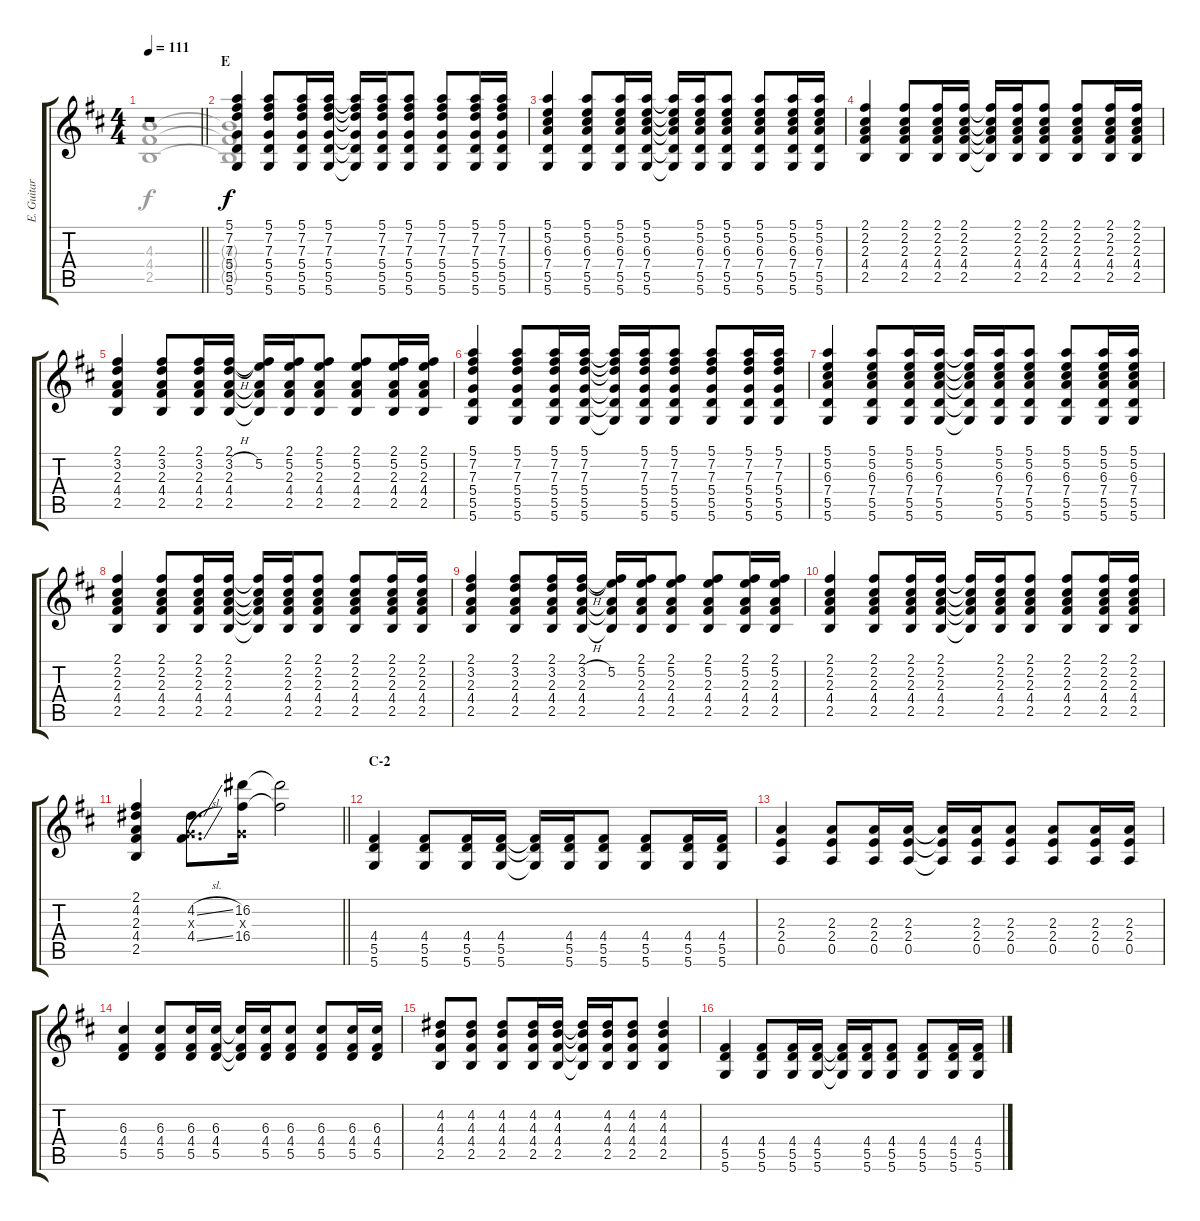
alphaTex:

\track ("E. Guitar II" "E. Guitar ") {instrument overdrivenguitar}
\staff {score tabs}
\tuning (E4 B3 G3 D3 A2 D2) {hide}
\voice
\ts (4 4)
\tempo 111
\clef g2
\barLineRight lightlight
\ks d
r.1{dy f} |
\section ("" "E")
(5.1 7.2 7.3 5.4 5.5 5.6).4 (5.1 7.2 7.3 5.4 5.5 5.6).8 (5.1 7.2 7.3 5.4 5.5 5.6).16 (5.1 7.2 7.3 5.4 5.5 5.6).16 (5.1{t} 7.2{t} 7.3{t} 5.4{t} 5.5{t} 5.6{t}).16 (5.1 7.2 7.3 5.4 5.5 5.6).16 (5.1 7.2 7.3 5.4 5.5 5.6).8 (5.1 7.2 7.3 5.4 5.5 5.6).8 (5.1 7.2 7.3 5.4 5.5 5.6).16 (5.1 7.2 7.3 5.4 5.5 5.6).16 |
(5.1 5.2 6.3 7.4 5.5 5.6).4 (5.1 5.2 6.3 7.4 5.5 5.6).8 (5.1 5.2 6.3 7.4 5.5 5.6).16 (5.1 5.2 6.3 7.4 5.5 5.6).16 (5.1{t} 5.2{t} 6.3{t} 7.4{t} 5.5{t} 5.6{t}).16 (5.1 5.2 6.3 7.4 5.5 5.6).16 (5.1 5.2 6.3 7.4 5.5 5.6).8 (5.1 5.2 6.3 7.4 5.5 5.6).8 (5.1 5.2 6.3 7.4 5.5 5.6).16 (5.1 5.2 6.3 7.4 5.5 5.6).16 |
(2.1 2.2 2.3 4.4 2.5).4 (2.1 2.2 2.3 4.4 2.5).8 (2.1 2.2 2.3 4.4 2.5).16 (2.1 2.2 2.3 4.4 2.5).16 (2.1{t} 2.2{t} 2.3{t} 4.4{t} 2.5{t}).16 (2.1 2.2 2.3 4.4 2.5).16 (2.1 2.2 2.3 4.4 2.5).8 (2.1 2.2 2.3 4.4 2.5).8 (2.1 2.2 2.3 4.4 2.5).16 (2.1 2.2 2.3 4.4 2.5).16 |
(2.1 3.2 2.3 4.4 2.5).4 (2.1 3.2 2.3 4.4 2.5).8 (2.1 3.2 2.3 4.4 2.5).16 (2.1 3.2{h} 2.3 4.4 2.5).16 (2.1{t} 5.2 2.3{t} 4.4{t} 2.5{t}).16 (2.1 5.2 2.3 4.4 2.5).16 (2.1 5.2 2.3 4.4 2.5).8 (2.1 5.2 2.3 4.4 2.5).8 (2.1 5.2 2.3 4.4 2.5).16 (2.1 5.2 2.3 4.4 2.5).16 |
(5.1 7.2 7.3 5.4 5.5 5.6).4 (5.1 7.2 7.3 5.4 5.5 5.6).8 (5.1 7.2 7.3 5.4 5.5 5.6).16 (5.1 7.2 7.3 5.4 5.5 5.6).16 (5.1{t} 7.2{t} 7.3{t} 5.4{t} 5.5{t} 5.6{t}).16 (5.1 7.2 7.3 5.4 5.5 5.6).16 (5.1 7.2 7.3 5.4 5.5 5.6).8 (5.1 7.2 7.3 5.4 5.5 5.6).8 (5.1 7.2 7.3 5.4 5.5 5.6).16 (5.1 7.2 7.3 5.4 5.5 5.6).16 |
(5.1 5.2 6.3 7.4 5.5 5.6).4 (5.1 5.2 6.3 7.4 5.5 5.6).8 (5.1 5.2 6.3 7.4 5.5 5.6).16 (5.1 5.2 6.3 7.4 5.5 5.6).16 (5.1{t} 5.2{t} 6.3{t} 7.4{t} 5.5{t} 5.6{t}).16 (5.1 5.2 6.3 7.4 5.5 5.6).16 (5.1 5.2 6.3 7.4 5.5 5.6).8 (5.1 5.2 6.3 7.4 5.5 5.6).8 (5.1 5.2 6.3 7.4 5.5 5.6).16 (5.1 5.2 6.3 7.4 5.5 5.6).16 |
(2.1 2.2 2.3 4.4 2.5).4 (2.1 2.2 2.3 4.4 2.5).8 (2.1 2.2 2.3 4.4 2.5).16 (2.1 2.2 2.3 4.4 2.5).16 (2.1{t} 2.2{t} 2.3{t} 4.4{t} 2.5{t}).16 (2.1 2.2 2.3 4.4 2.5).16 (2.1 2.2 2.3 4.4 2.5).8 (2.1 2.2 2.3 4.4 2.5).8 (2.1 2.2 2.3 4.4 2.5).16 (2.1 2.2 2.3 4.4 2.5).16 |
(2.1 3.2 2.3 4.4 2.5).4 (2.1 3.2 2.3 4.4 2.5).8 (2.1 3.2 2.3 4.4 2.5).16 (2.1 3.2{h} 2.3 4.4 2.5).16 (2.1{t} 5.2 2.3{t} 4.4{t} 2.5{t}).16 (2.1 5.2 2.3 4.4 2.5).16 (2.1 5.2 2.3 4.4 2.5).8 (2.1 5.2 2.3 4.4 2.5).8 (2.1 5.2 2.3 4.4 2.5).16 (2.1 5.2 2.3 4.4 2.5).16 |
(2.1 2.2 2.3 4.4 2.5).4 (2.1 2.2 2.3 4.4 2.5).8 (2.1 2.2 2.3 4.4 2.5).16 (2.1 2.2 2.3 4.4 2.5).16 (2.1{t} 2.2{t} 2.3{t} 4.4{t} 2.5{t}).16 (2.1 2.2 2.3 4.4 2.5).16 (2.1 2.2 2.3 4.4 2.5).8 (2.1 2.2 2.3 4.4 2.5).8 (2.1 2.2 2.3 4.4 2.5).16 (2.1 2.2 2.3 4.4 2.5).16 |
\barLineRight lightlight
(2.1 4.2 2.3 4.4 2.5).4 (4.2{sl} 0.3{x} 4.4{sl}).8{d} (16.2 0.3{x} 16.4).16 (16.2{t} 16.4{t}).2 |
\section ("" "C-2")
(4.4 5.5 5.6).4 (4.4 5.5 5.6).8 (4.4 5.5 5.6).16 (4.4 5.5 5.6).16 (4.4{t} 5.5{t} 5.6{t}).16 (4.4 5.5 5.6).16 (4.4 5.5 5.6).8 (4.4 5.5 5.6).8 (4.4 5.5 5.6).16 (4.4 5.5 5.6).16 |
(2.3 2.4 0.5).4 (2.3 2.4 0.5).8 (2.3 2.4 0.5).16 (2.3 2.4 0.5).16 (2.3{t} 2.4{t} 0.5{t}).16 (2.3 2.4 0.5).16 (2.3 2.4 0.5).8 (2.3 2.4 0.5).8 (2.3 2.4 0.5).16 (2.3 2.4 0.5).16 |
(6.3 4.4 5.5).4 (6.3 4.4 5.5).8 (6.3 4.4 5.5).16 (6.3 4.4 5.5).16 (6.3{t} 4.4{t} 5.5{t}).16 (6.3 4.4 5.5).16 (6.3 4.4 5.5).8 (6.3 4.4 5.5).8 (6.3 4.4 5.5).16 (6.3 4.4 5.5).16 |
(4.2 4.3 4.4 2.5).8 (4.2 4.3 4.4 2.5).8 (4.2 4.3 4.4 2.5).8 (4.2 4.3 4.4 2.5).16 (4.2 4.3 4.4 2.5).16 (4.2{t} 4.3{t} 4.4{t} 2.5{t}).16 (4.2 4.3 4.4 2.5).16 (4.2 4.3 4.4 2.5).8 (4.2 4.3 4.4 2.5).4 |
(4.4 5.5 5.6).4 (4.4 5.5 5.6).8 (4.4 5.5 5.6).16 (4.4 5.5 5.6).16 (4.4{t} 5.5{t} 5.6{t}).16 (4.4 5.5 5.6).16 (4.4 5.5 5.6).8 (4.4 5.5 5.6).8 (4.4 5.5 5.6).16 (4.4 5.5 5.6).16
\voice
\clef g2
\ottava regular
\simile none
\barLineRight lightlight
\ks d
(4.3 4.4 2.5).1{dy f} |
(4.3{t} 4.4{t} 2.5{t}).1 |
|
|
|
|
|
|
|
|
\barLineRight lightlight
|
|
|
|
|
